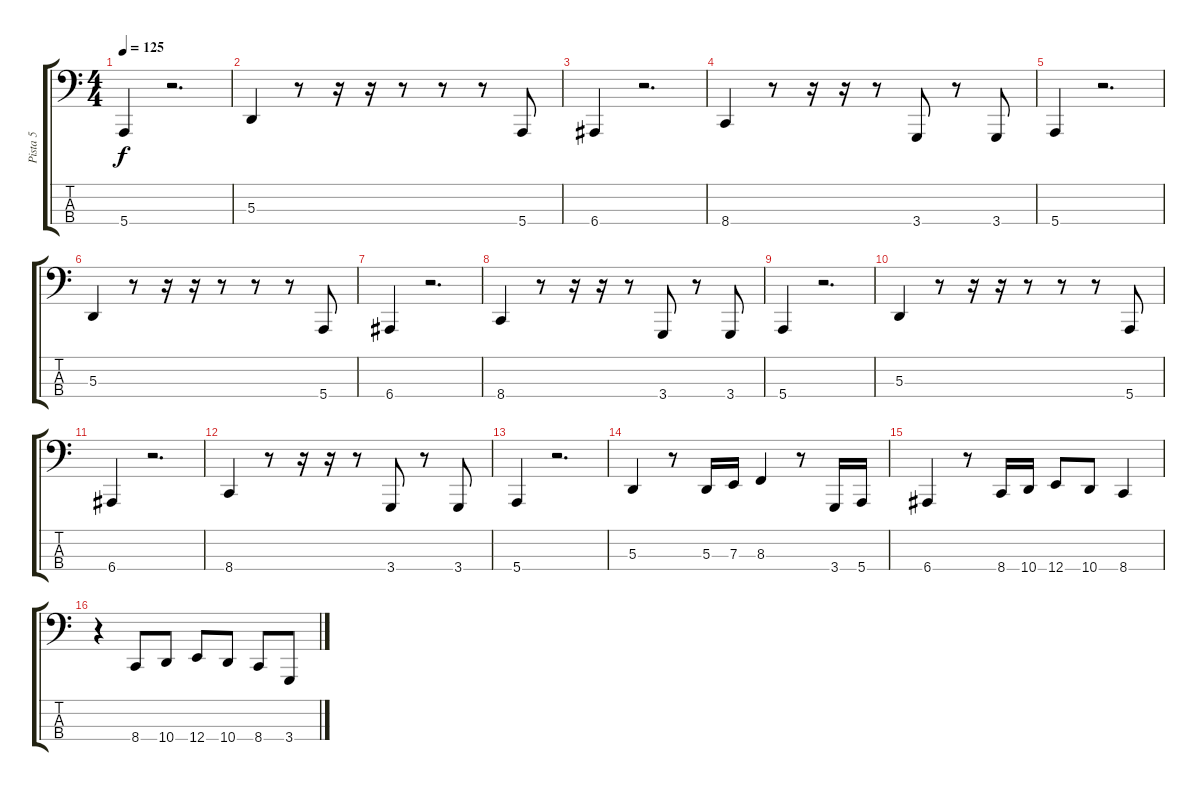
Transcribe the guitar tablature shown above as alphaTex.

\track ("Pista 5" "Pista 5") {instrument timpani}
\staff {score tabs}
\tuning (G2 D2 A1 E1) {hide}
\ts (4 4)
\tempo 125
\clef f4
\ks c
5.4.4{dy f} r.2{d} |
5.3.4 r.8 r.16 r.16 r.8 r.8 r.8 5.4.8 |
6.4.4 r.2{d} |
8.4.4 r.8 r.16 r.16 r.8 3.4.8 r.8 3.4.8 |
5.4.4 r.2{d} |
5.3.4 r.8 r.16 r.16 r.8 r.8 r.8 5.4.8 |
6.4.4 r.2{d} |
8.4.4 r.8 r.16 r.16 r.8 3.4.8 r.8 3.4.8 |
5.4.4 r.2{d} |
5.3.4 r.8 r.16 r.16 r.8 r.8 r.8 5.4.8 |
6.4.4 r.2{d} |
8.4.4 r.8 r.16 r.16 r.8 3.4.8 r.8 3.4.8 |
5.4.4 r.2{d} |
5.3.4 r.8 5.3.16 7.3.16 8.3.4 r.8 3.4.16 5.4.16 |
6.4.4 r.8 8.4.16 10.4.16 12.4.8 10.4.8 8.4.4 |
r.4 8.4.8 10.4.8 12.4.8 10.4.8 8.4.8 3.4.8
